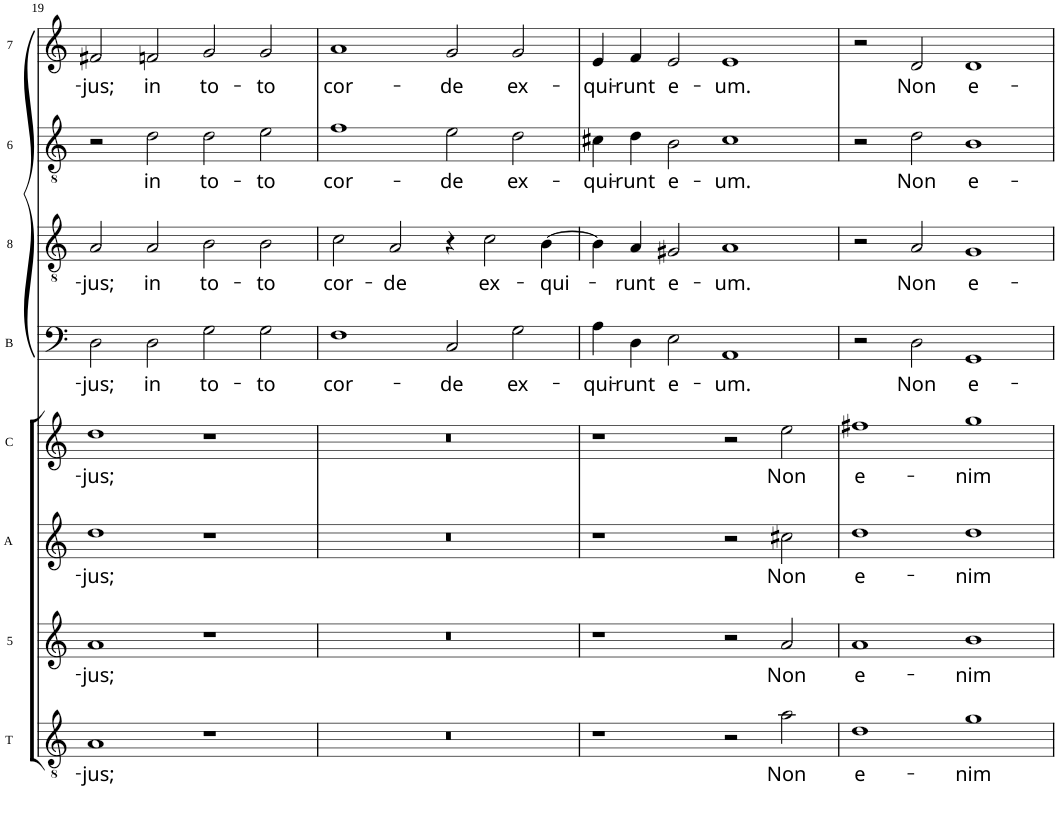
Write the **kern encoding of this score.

**kern	**text	**kern	**text	**kern	**text	**kern	**text	**kern	**text	**kern	**text	**kern	**text	**kern	**text
*part8	*part8	*part7	*part7	*part6	*part6	*part5	*part5	*part4	*part4	*part3	*part3	*part2	*part2	*part1	*part1
*staff8	*staff8	*staff7	*staff7	*staff6	*staff6	*staff5	*staff5	*staff4	*staff4	*staff3	*staff3	*staff2	*staff2	*staff1	*staff1
*I"Tenor	*	*I"Quinta	*	*I"Altus	*	*I"Cantus	*	*I"Basis	*	*I"Octava	*	*I"Sexta	*	*I"Septima	*
*I'T	*	*	*	*I'A	*	*I'C	*	*I'B	*	*	*	*	*	*	*
!!LO:PB:g=z
*clefGv2	*	*clefG2	*	*clefG2	*	*clefG2	*	*clefF4	*	*clefGv2	*	*clefGv2	*	*clefG2	*
*k[]	*	*k[]	*	*k[]	*	*k[]	*	*k[]	*	*k[]	*	*k[]	*	*k[]	*
*M4/2	*	*M4/2	*	*M4/2	*	*M4/2	*	*M4/2	*	*M4/2	*	*M4/2	*	*M4/2	*
=19	=19	=19	=19	=19	=19	=19	=19	=19	=19	=19	=19	=19	=19	=19	=19
!	!LO:LY:b	!	!LO:LY:b	!	!LO:LY:b	!	!LO:LY:b	!	!LO:LY:b	!	!LO:LY:b	!	!	!	!LO:LY:b
1A	-jus;	1a	-jus;	1dd	-jus;	1dd	-jus;	2D\	-jus;	2A/	-jus;	2r	.	2f#X/	-jus;
!	!	!	!	!	!	!	!	!	!LO:LY:b	!	!LO:LY:b	!	!LO:LY:b	!	!LO:LY:b
.	.	.	.	.	.	.	.	2D\	in	2A/	in	2d\	in	2fn/	in
!	!	!	!	!	!	!	!	!	!LO:LY:b	!	!LO:LY:b	!	!LO:LY:b	!	!LO:LY:b
1r	.	1r	.	1r	.	1r	.	2G\	to-	2B\	to-	2d\	to-	2g/	to-
!	!	!	!	!	!	!	!	!	!LO:LY:b	!	!LO:LY:b	!	!LO:LY:b	!	!LO:LY:b
.	.	.	.	.	.	.	.	2G\	-to	2B\	-to	2e\	-to	2g/	-to
=20	=20	=20	=20	=20	=20	=20	=20	=20	=20	=20	=20	=20	=20	=20	=20
!	!	!	!	!	!	!	!	!	!LO:LY:b	!	!LO:LY:b	!	!LO:LY:b	!	!LO:LY:b
0r	.	0r	.	0r	.	0r	.	1F	cor-	2c\	cor-	1f	cor-	1a	cor-
!	!	!	!	!	!	!	!	!	!	!	!LO:LY:b	!	!	!	!
.	.	.	.	.	.	.	.	.	.	2A/	-de	.	.	.	.
!	!	!	!	!	!	!	!	!	!LO:LY:b	!	!	!	!LO:LY:b	!	!LO:LY:b
.	.	.	.	.	.	.	.	2C/	-de	4r	.	2e\	-de	2g/	-de
!	!	!	!	!	!	!	!	!	!	!	!LO:LY:b	!	!	!	!
.	.	.	.	.	.	.	.	.	.	2c\	ex-	.	.	.	.
!	!	!	!	!	!	!	!	!	!LO:LY:b	!	!	!	!LO:LY:b	!	!LO:LY:b
.	.	.	.	.	.	.	.	2G\	ex-	.	.	2d\	ex-	2g/	ex-
!	!	!	!	!	!	!	!	!	!	!	!LO:LY:b	!	!	!	!
.	.	.	.	.	.	.	.	.	.	[4B\	-qui-	.	.	.	.
=21	=21	=21	=21	=21	=21	=21	=21	=21	=21	=21	=21	=21	=21	=21	=21
!	!	!	!	!	!	!	!	!	!LO:LY:b	!	!	!	!LO:LY:b	!	!LO:LY:b
1r	.	1r	.	1r	.	1r	.	4A\	-qui-	4B\]	.	4c#X\	-qui-	4e/	-qui-
!	!	!	!	!	!	!	!	!	!LO:LY:b	!	!LO:LY:b	!	!LO:LY:b	!	!LO:LY:b
.	.	.	.	.	.	.	.	4D\	-runt	4A/	-runt	4d\	-runt	4f/	-runt
!	!	!	!	!	!	!	!	!	!LO:LY:b	!	!LO:LY:b	!	!LO:LY:b	!	!LO:LY:b
.	.	.	.	.	.	.	.	2E\	e-	2G#X/	e-	2B\	e-	2e/	e-
!	!	!	!	!	!	!	!	!	!LO:LY:b	!	!LO:LY:b	!	!LO:LY:b	!	!LO:LY:b
2r	.	2r	.	2r	.	2r	.	1AA	-um.	1A	-um.	1c#	-um.	1e	-um.
!	!LO:LY:b	!	!LO:LY:b	!	!LO:LY:b	!	!LO:LY:b	!	!	!	!	!	!	!	!
2a\	Non	2a/	Non	2cc#X\	Non	2ee\	Non	.	.	.	.	.	.	.	.
=22	=22	=22	=22	=22	=22	=22	=22	=22	=22	=22	=22	=22	=22	=22	=22
!	!LO:LY:b	!	!LO:LY:b	!	!LO:LY:b	!	!LO:LY:b	!	!	!	!	!	!	!	!
1d	e-	1a	e-	1dd	e-	1ff#X	e-	2r	.	2r	.	2r	.	2r	.
!	!	!	!	!	!	!	!	!	!LO:LY:b	!	!LO:LY:b	!	!LO:LY:b	!	!LO:LY:b
.	.	.	.	.	.	.	.	2D\	Non	2A/	Non	2d\	Non	2d/	Non
!	!LO:LY:b	!	!LO:LY:b	!	!LO:LY:b	!	!LO:LY:b	!	!LO:LY:b	!	!LO:LY:b	!	!LO:LY:b	!	!LO:LY:b
1g	-nim	1b	-nim	1dd	-nim	1gg	-nim	1GG	e-	1G	e-	1B	e-	1d	e-
=	=	=	=	=	=	=	=	=	=	=	=	=	=	=	=
*-	*-	*-	*-	*-	*-	*-	*-	*-	*-	*-	*-	*-	*-	*-	*-
